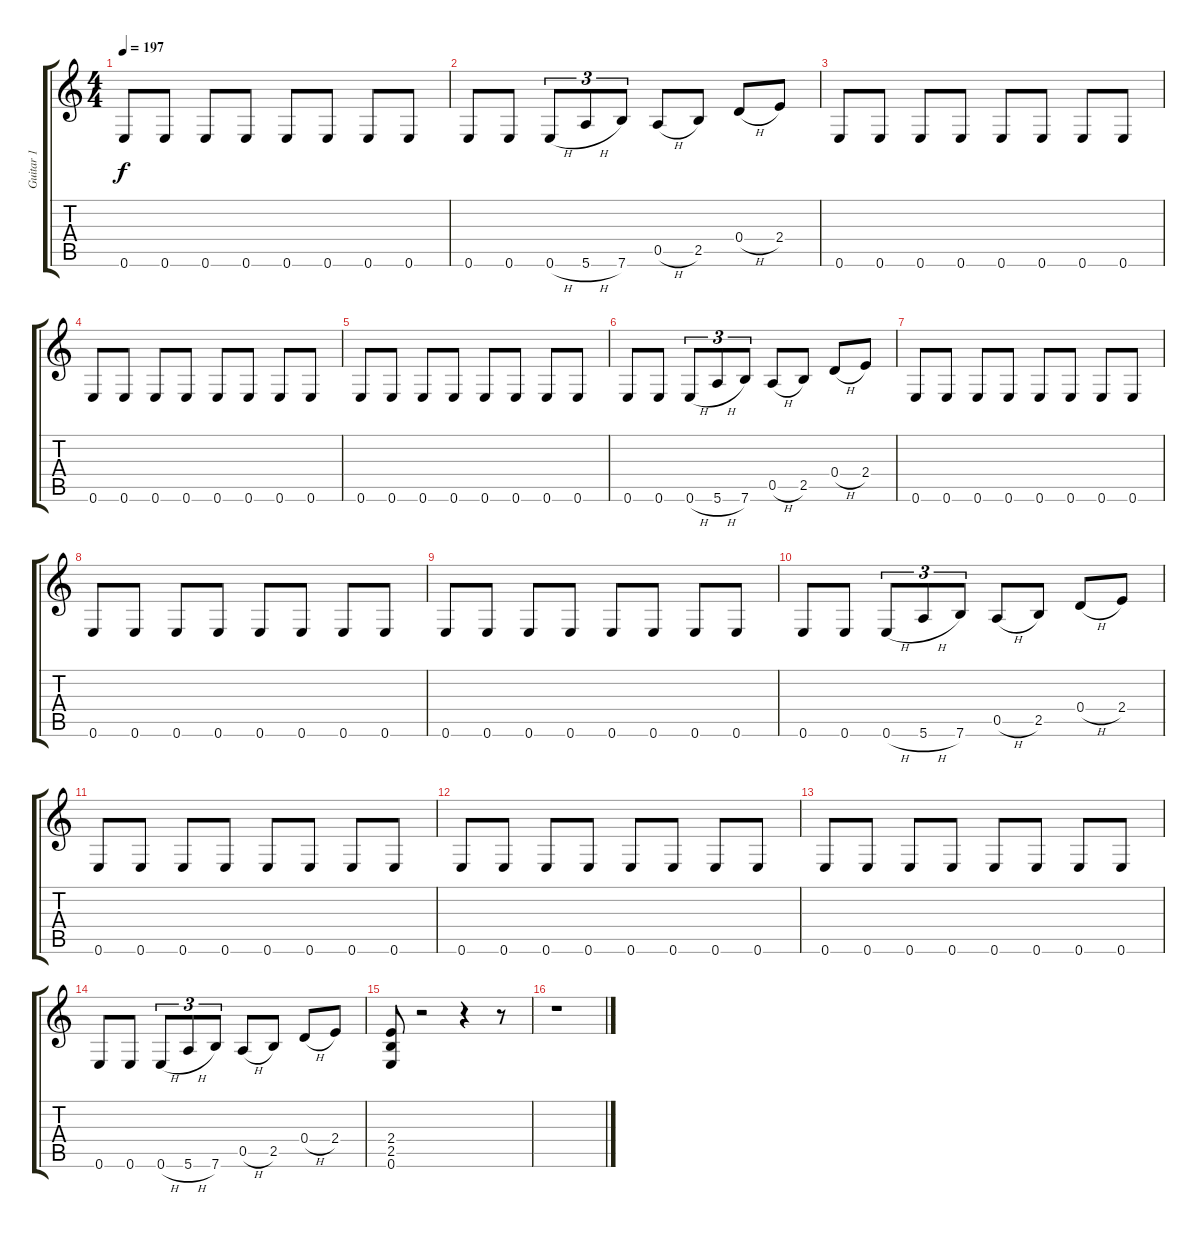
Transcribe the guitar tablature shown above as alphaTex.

\track ("Guitar 1" "Guitar 1") {instrument distortionguitar}
\staff {score tabs}
\tuning (E4 B3 G3 D3 A2 E2) {hide}
\ts (4 4)
\tempo 197
\clef g2
\ks c
0.6.8{dy f} 0.6.8 0.6.8 0.6.8 0.6.8 0.6.8 0.6.8 0.6.8 |
0.6.8 0.6.8 0.6{h}.8{tu (3 2)} 5.6{h}.8{tu (3 2)} 7.6.8{tu (3 2)} 0.5{h}.8 2.5.8 0.4{h}.8 2.4.8 |
0.6.8 0.6.8 0.6.8 0.6.8 0.6.8 0.6.8 0.6.8 0.6.8 |
0.6.8 0.6.8 0.6.8 0.6.8 0.6.8 0.6.8 0.6.8 0.6.8 |
0.6.8 0.6.8 0.6.8 0.6.8 0.6.8 0.6.8 0.6.8 0.6.8 |
0.6.8 0.6.8 0.6{h}.8{tu (3 2)} 5.6{h}.8{tu (3 2)} 7.6.8{tu (3 2)} 0.5{h}.8 2.5.8 0.4{h}.8 2.4.8 |
0.6.8 0.6.8 0.6.8 0.6.8 0.6.8 0.6.8 0.6.8 0.6.8 |
0.6.8 0.6.8 0.6.8 0.6.8 0.6.8 0.6.8 0.6.8 0.6.8 |
0.6.8 0.6.8 0.6.8 0.6.8 0.6.8 0.6.8 0.6.8 0.6.8 |
0.6.8 0.6.8 0.6{h}.8{tu (3 2)} 5.6{h}.8{tu (3 2)} 7.6.8{tu (3 2)} 0.5{h}.8 2.5.8 0.4{h}.8 2.4.8 |
0.6.8 0.6.8 0.6.8 0.6.8 0.6.8 0.6.8 0.6.8 0.6.8 |
0.6.8 0.6.8 0.6.8 0.6.8 0.6.8 0.6.8 0.6.8 0.6.8 |
0.6.8 0.6.8 0.6.8 0.6.8 0.6.8 0.6.8 0.6.8 0.6.8 |
0.6.8 0.6.8 0.6{h}.8{tu (3 2)} 5.6{h}.8{tu (3 2)} 7.6.8{tu (3 2)} 0.5{h}.8 2.5.8 0.4{h}.8 2.4.8 |
(2.4 2.5 0.6).8 r.2 r.4 r.8 |
r.1
